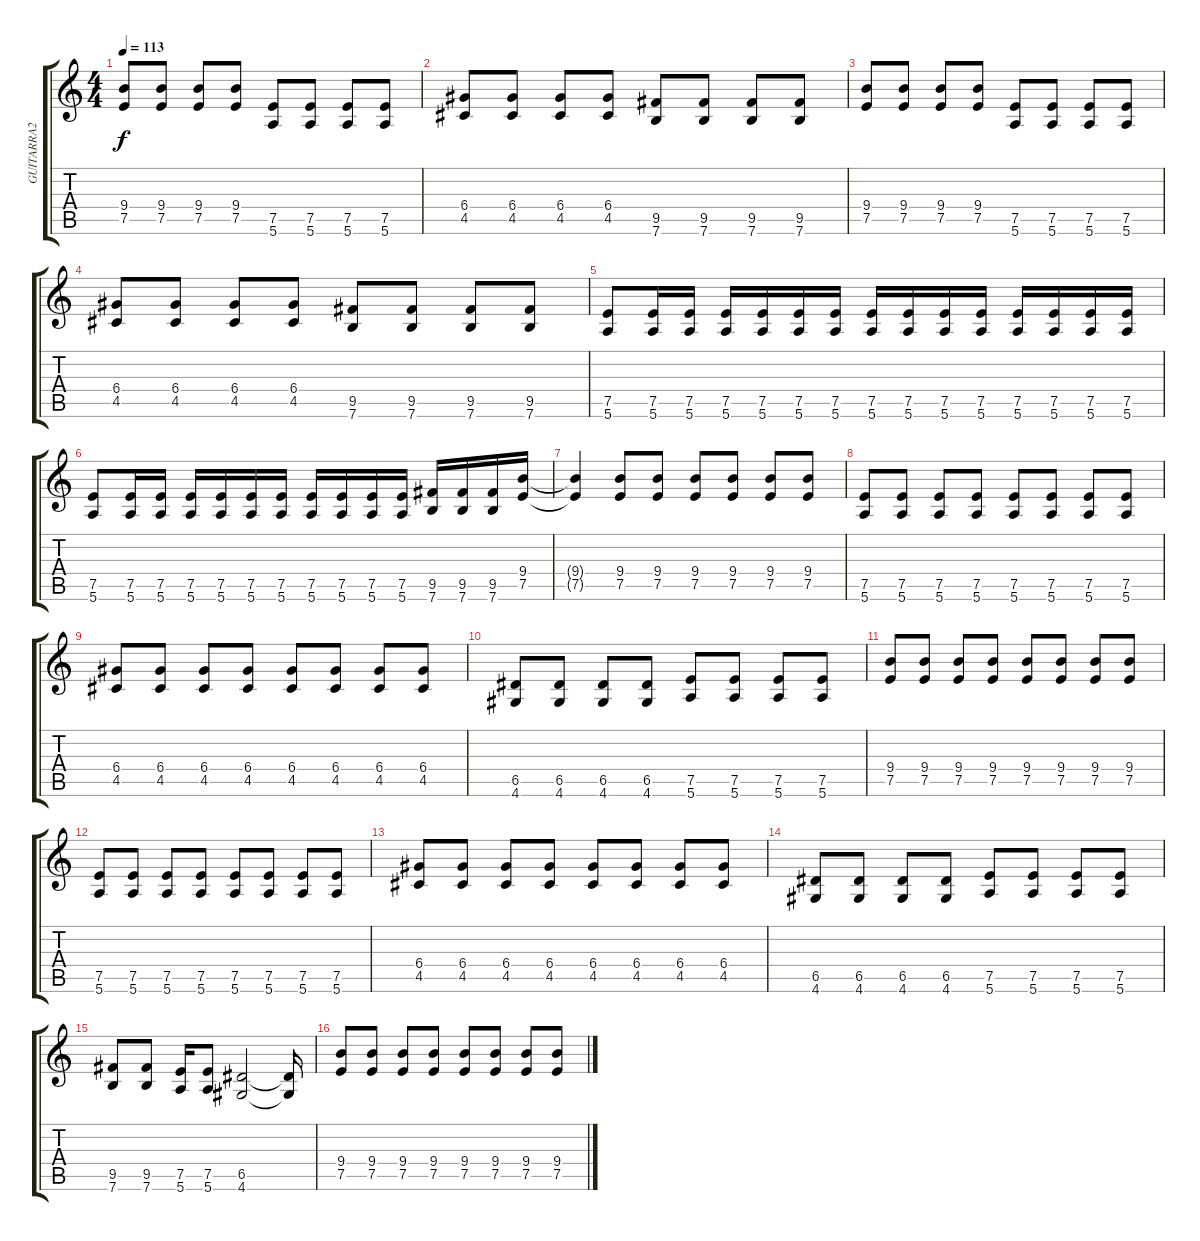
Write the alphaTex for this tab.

\track ("GUITARRA2" "GUITARRA2") {instrument distortionguitar}
\staff {score tabs}
\tuning (E4 B3 G3 D3 A2 E2) {hide}
\ts (4 4)
\tempo 113
\clef g2
\ks c
(9.4 7.5).8{dy f} (9.4 7.5).8 (9.4 7.5).8 (9.4 7.5).8 (7.5 5.6).8 (7.5 5.6).8 (7.5 5.6).8 (7.5 5.6).8 |
(6.4 4.5).8 (6.4 4.5).8 (6.4 4.5).8 (6.4 4.5).8 (9.5 7.6).8 (9.5 7.6).8 (9.5 7.6).8 (9.5 7.6).8 |
(9.4 7.5).8 (9.4 7.5).8 (9.4 7.5).8 (9.4 7.5).8 (7.5 5.6).8 (7.5 5.6).8 (7.5 5.6).8 (7.5 5.6).8 |
(6.4 4.5).8 (6.4 4.5).8 (6.4 4.5).8 (6.4 4.5).8 (9.5 7.6).8 (9.5 7.6).8 (9.5 7.6).8 (9.5 7.6).8 |
(7.5 5.6).8 (7.5 5.6).16 (7.5 5.6).16 (7.5 5.6).16 (7.5 5.6).16 (7.5 5.6).16 (7.5 5.6).16 (7.5 5.6).16 (7.5 5.6).16 (7.5 5.6).16 (7.5 5.6).16 (7.5 5.6).16 (7.5 5.6).16 (7.5 5.6).16 (7.5 5.6).16 |
(7.5 5.6).8 (7.5 5.6).16 (7.5 5.6).16 (7.5 5.6).16 (7.5 5.6).16 (7.5 5.6).16 (7.5 5.6).16 (7.5 5.6).16 (7.5 5.6).16 (7.5 5.6).16 (7.5 5.6).16 (9.5 7.6).16 (9.5 7.6).16 (9.5 7.6).16 (9.4 7.5).16 |
(9.4{t} 7.5{t}).4 (9.4 7.5).8 (9.4 7.5).8 (9.4 7.5).8 (9.4 7.5).8 (9.4 7.5).8 (9.4 7.5).8 |
(7.5 5.6).8 (7.5 5.6).8 (7.5 5.6).8 (7.5 5.6).8 (7.5 5.6).8 (7.5 5.6).8 (7.5 5.6).8 (7.5 5.6).8 |
(6.4 4.5).8 (6.4 4.5).8 (6.4 4.5).8 (6.4 4.5).8 (6.4 4.5).8 (6.4 4.5).8 (6.4 4.5).8 (6.4 4.5).8 |
(6.5 4.6).8 (6.5 4.6).8 (6.5 4.6).8 (6.5 4.6).8 (7.5 5.6).8 (7.5 5.6).8 (7.5 5.6).8 (7.5 5.6).8 |
(9.4 7.5).8 (9.4 7.5).8 (9.4 7.5).8 (9.4 7.5).8 (9.4 7.5).8 (9.4 7.5).8 (9.4 7.5).8 (9.4 7.5).8 |
(7.5 5.6).8 (7.5 5.6).8 (7.5 5.6).8 (7.5 5.6).8 (7.5 5.6).8 (7.5 5.6).8 (7.5 5.6).8 (7.5 5.6).8 |
(6.4 4.5).8 (6.4 4.5).8 (6.4 4.5).8 (6.4 4.5).8 (6.4 4.5).8 (6.4 4.5).8 (6.4 4.5).8 (6.4 4.5).8 |
(6.5 4.6).8 (6.5 4.6).8 (6.5 4.6).8 (6.5 4.6).8 (7.5 5.6).8 (7.5 5.6).8 (7.5 5.6).8 (7.5 5.6).8 |
(9.5 7.6).8 (9.5 7.6).8 (7.5 5.6).16 (7.5 5.6).8 (6.5 4.6).2 (6.5{t} 4.6{t}).16 |
(9.4 7.5).8 (9.4 7.5).8 (9.4 7.5).8 (9.4 7.5).8 (9.4 7.5).8 (9.4 7.5).8 (9.4 7.5).8 (9.4 7.5).8
